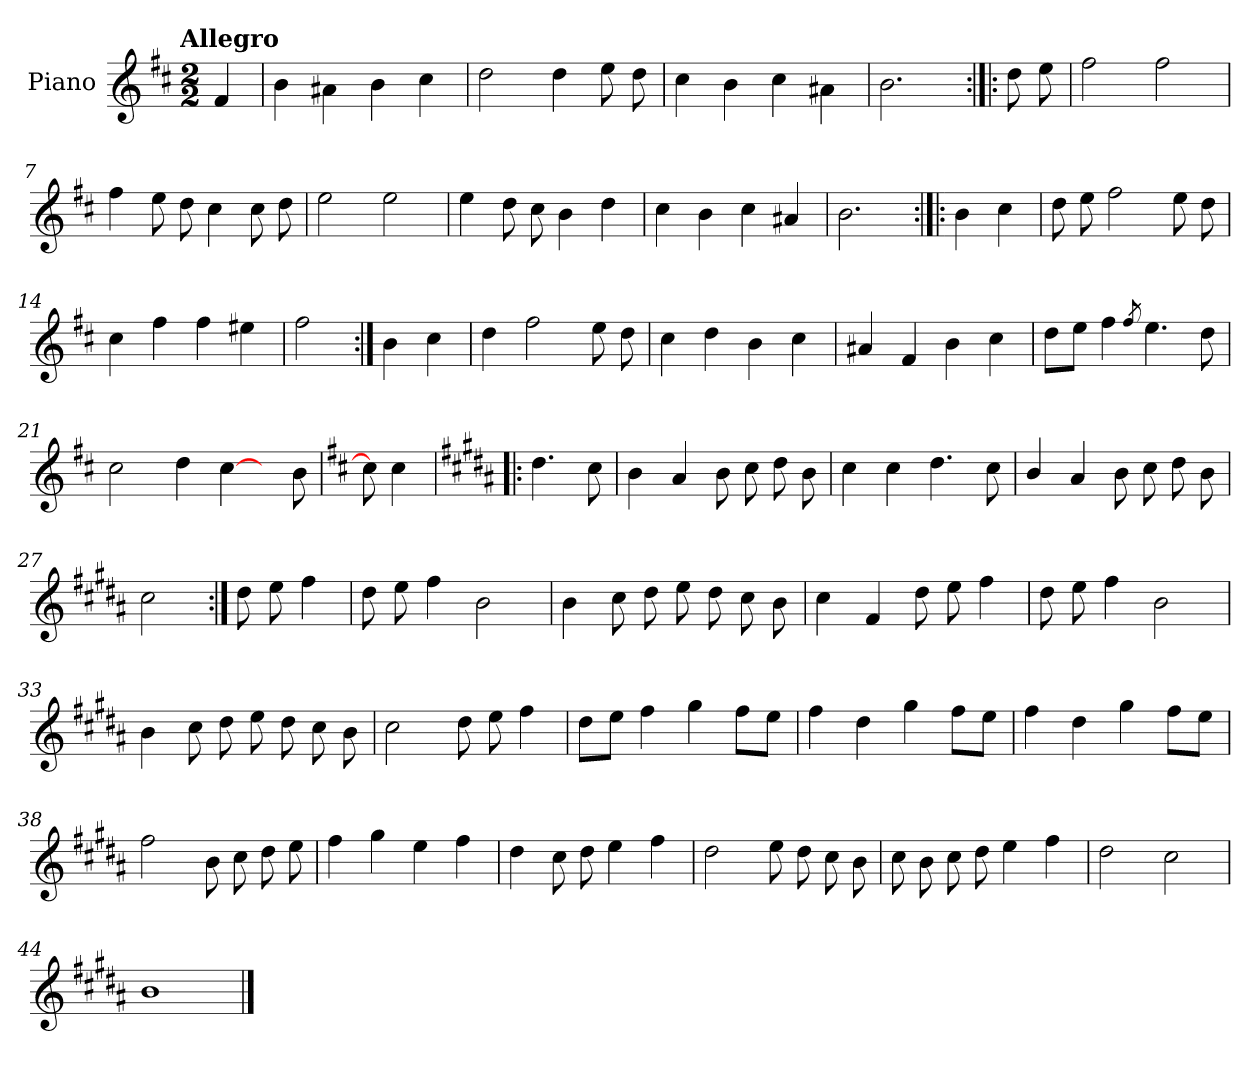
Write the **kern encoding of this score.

**kern
*part1
*staff1
*I"Piano
*I'Pno.
*clefG2
*k[f#c#]
!!LO:TX:omd:t=Allegro
*M2/2
*MM144
=
4f#/
=1
4b\
4a#X\
4b\
4cc#\
=2
2dd\
4dd\
8ee\
8dd\
=3
4cc#\
4b\
4cc#\
4a#X\
=4
2.b\
=5:|!|:
8dd\
8ee\
!!LO:LB:g=z
=6
2ff#\
2ff#\
=7
4ff#\
8ee\
8dd\
4cc#\
8cc#\
8dd\
=8
2ee\
2ee\
=9
4ee\
8dd\
8cc#\
4b\
4dd\
=10
4cc#\
4b\
4cc#\
4a#X/
=11
2.b\
=12:|!|:
4b\
4cc#\
!!LO:LB:g=z
=13
8dd\
8ee\
2ff#\
8ee\
8dd\
=14
4cc#\
4ff#\
4ff#\
4ee#X\
=15
2ff#\
=16:|!
4b\
4cc#\
=17
4dd\
2ff#\
8ee\
8dd\
=18
4cc#\
4dd\
4b\
4cc#\
=19
4a#X/
4f#/
4b\
4cc#\
!!LO:LB:g=z
=20
8dd\L
8ee\J
4ff#\
8qff#/
4.ee\
8dd\
=21
2cc#\
4dd\
[4cc#\
8ryy
8b\
=22
*k[f#c#]
8cc#\]
4cc#\
=23!|:
*k[f#c#g#d#a#]
4.dd#\
8cc#\
=24
4b\
4a#/
8b\
8cc#\
8dd#\
8b\
=25
4cc#\
4cc#\
4.dd#\
8cc#\
!!LO:LB:g=z
=26
4b/
4a#/
8b\
8cc#\
8dd#\
8b\
=27
2cc#\
=28:|!
8dd#\
8ee\
4ff#\
=29
8dd#\
8ee\
4ff#\
2b\
=30
4b\
8cc#\
8dd#\
8ee\
8dd#\
8cc#\
8b\
!!LO:LB:g=z
=31
4cc#\
4f#/
8dd#\
8ee\
4ff#\
=32
8dd#\
8ee\
4ff#\
2b\
=33
4b\
8cc#\
8dd#\
8ee\
8dd#\
8cc#\
8b\
=34
2cc#\
8dd#\
8ee\
4ff#\
=35
8dd#\L
8ee\J
4ff#\
4gg#\
8ff#\L
8ee\J
!!LO:LB:g=z
=36
4ff#\
4dd#\
4gg#\
8ff#\L
8ee\J
=37
4ff#\
4dd#\
4gg#\
8ff#\L
8ee\J
=38
2ff#\
8b\
8cc#\
8dd#\
8ee\
=39
4ff#\
4gg#\
4ee\
4ff#\
!!LO:LB:g=z
=40
4dd#\
8cc#\
8dd#\
4ee\
4ff#\
=41
2dd#\
8ee\
8dd#\
8cc#\
8b\
=42
8cc#\
8b\
8cc#\
8dd#\
4ee\
4ff#\
=43
2dd#\
2cc#\
=44
1b
==
*-
